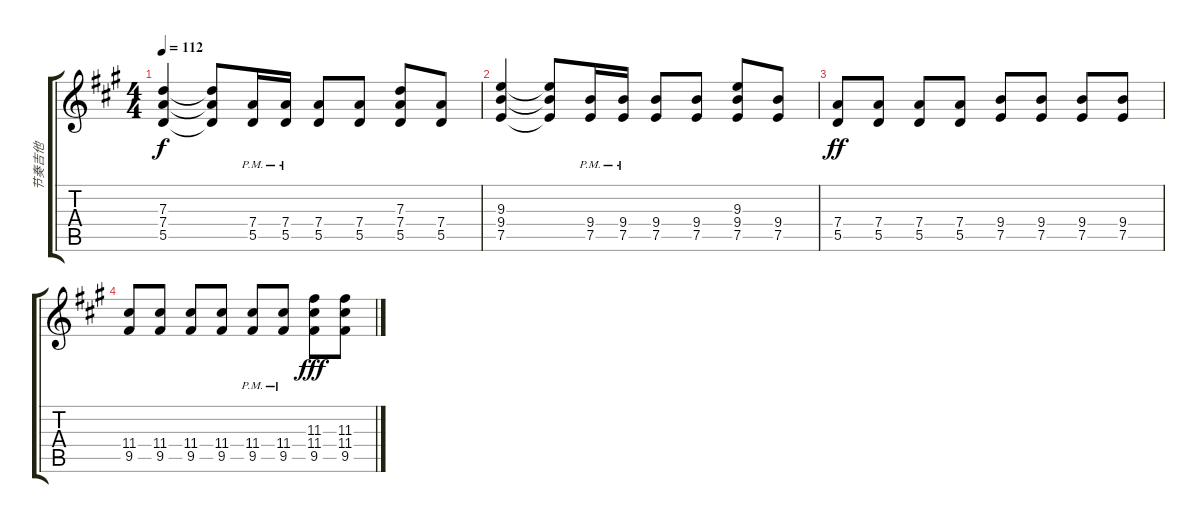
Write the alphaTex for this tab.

\track ("节奏吉他" "节奏吉他") {instrument distortionguitar}
\staff {score tabs}
\tuning (E4 B3 G3 D3 A2 E2) {hide}
\ts (4 4)
\tempo 112
\clef g2
\ks a
(7.3 7.4 5.5).4{dy f} (7.3{t} 7.4{t} 5.5{t}).8 (7.4{pm} 5.5{pm}).16 (7.4{pm} 5.5{pm}).16 (7.4 5.5).8 (7.4 5.5).8 (7.3 7.4 5.5).8 (7.4 5.5).8 |
(9.3 9.4 7.5).4 (9.3{t} 9.4{t} 7.5{t}).8 (9.4{pm} 7.5{pm}).16 (9.4{pm} 7.5{pm}).16 (9.4 7.5).8 (9.4 7.5).8 (9.3 9.4 7.5).8 (9.4 7.5).8 |
(7.4 5.5).8{dy ff} (7.4 5.5).8 (7.4 5.5).8 (7.4 5.5).8 (9.4 7.5).8 (9.4 7.5).8 (9.4 7.5).8 (9.4 7.5).8 |
(11.4 9.5).8 (11.4 9.5).8 (11.4 9.5).8 (11.4 9.5).8 (11.4{pm} 9.5{pm}).8 (11.4{pm} 9.5{pm}).8 (11.3 11.4 9.5).8{dy fff} (11.3 11.4 9.5).8
